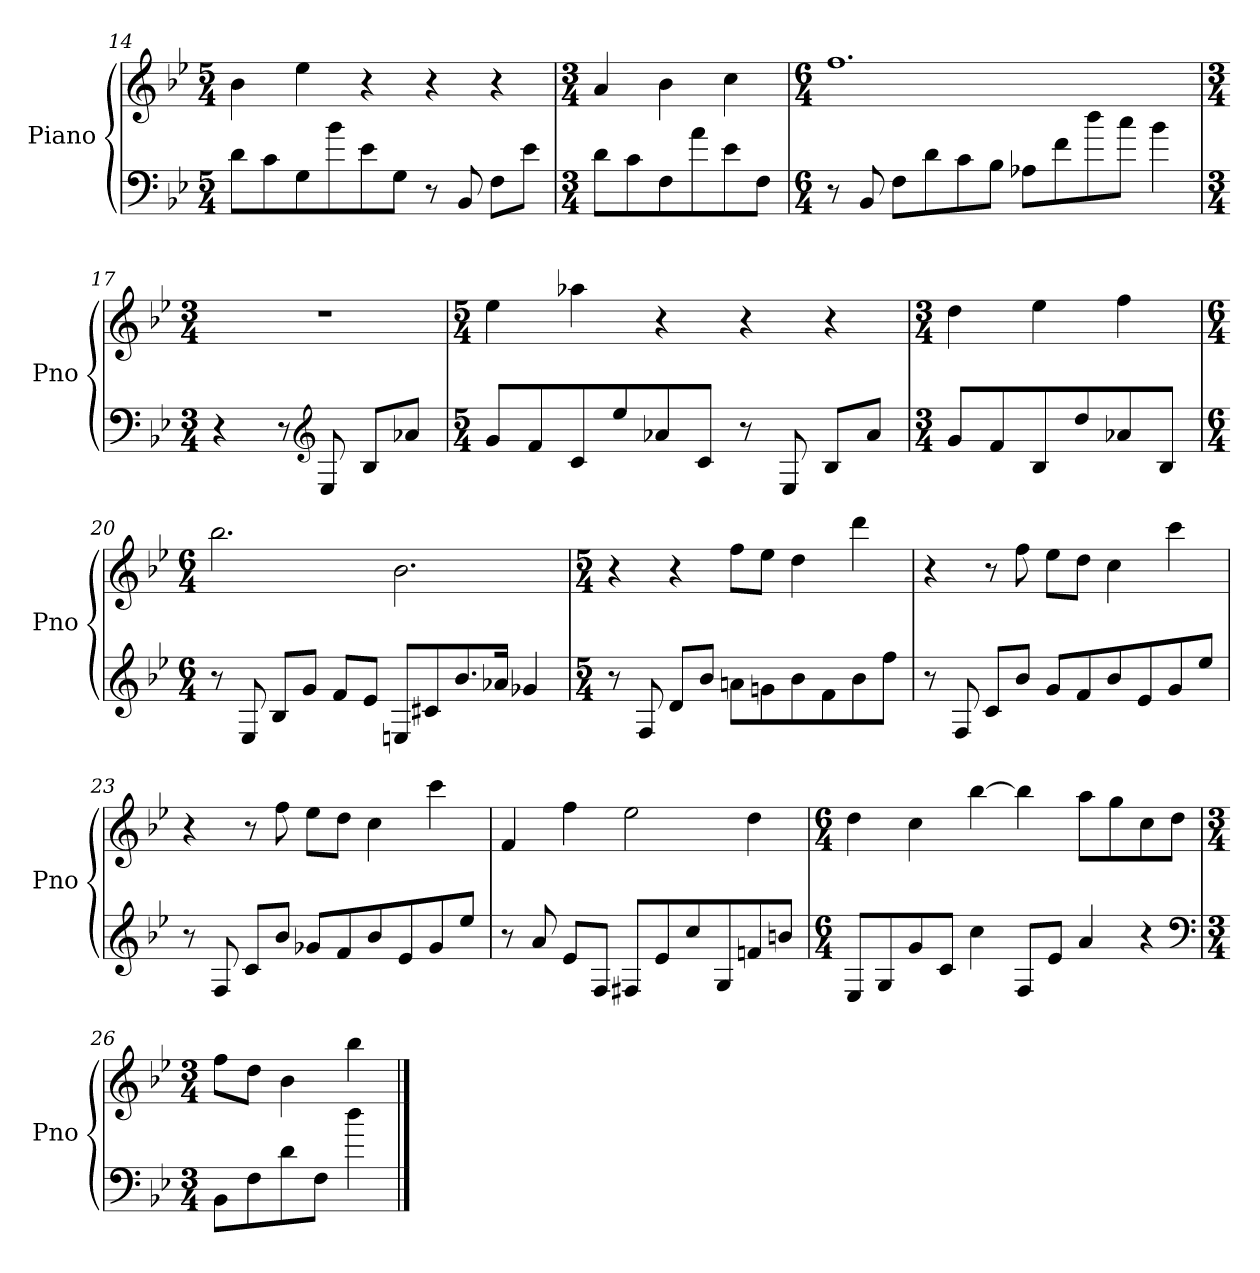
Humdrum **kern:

**kern	**kern
*part1	*part1
*staff2	*staff1
*I"Piano	*
*I'Pno	*
*clefF4	*clefG2
*k[b-e-]	*k[b-e-]
*B-:	*B-:
*M5/4	*M5/4
=14	=14
8dL	4b-
8c	.
8G	4ee-
8b-	.
8e-	4r
8GJ	.
8r	4r
8BB-	.
8FL	4r
8e-J	.
=15	=15
*M3/4	*M3/4
8dL	4a
8c	.
8F	4b-
8a	.
8e-	4cc
8FJ	.
=16	=16
*M6/4	*M6/4
8r	1.ff
8BB-	.
8FL	.
8d	.
8c	.
8B-J	.
8A-XL	.
8f	.
8dd	.
8ccJ	.
4b-	.
=17	=17
*M3/4	*M3/4
4r	2.r
8r	.
*clefG2	*
8E-	.
8B-L	.
8a-XJ	.
=18	=18
*M5/4	*M5/4
8gL	4ee-
8f	.
8c	4aa-X
8ee-	.
8a-X	4r
8cJ	.
8r	4r
8E-	.
8B-L	4r
8a-J	.
=19	=19
*M3/4	*M3/4
8gL	4dd
8f	.
8B-	4ee-
8dd	.
8a-X	4ff
8B-J	.
=20	=20
*M6/4	*M6/4
8r	2.bb-
8E-	.
8B-L	.
8gJ	.
8fL	.
8e-J	.
8EnL	2.b-
8c#X	.
8.b-	.
16a-XJk	.
4g-X	.
=21	=21
*M5/4	*M5/4
8r	4r
8F	.
8dL	4r
8b-J	.
8anL	8ffL
8gn	8ee-J
8b-	4dd
8f	.
8b-	4ddd
8ffJ	.
=22	=22
8r	4r
8F	.
8cL	8r
8b-J	8ff
8gL	8ee-L
8f	8ddJ
8b-	4cc
8e-	.
8g	4ccc
8ee-J	.
=23	=23
8r	4r
8F	.
8cL	8r
8b-J	8ff
8g-XL	8ee-L
8f	8ddJ
8b-	4cc
8e-	.
8g-	4ccc
8ee-J	.
=24	=24
8r	4f
8a	.
8e-L	4ff
8FJ	.
8F#XL	2ee-
8e-	.
8cc	.
8G	.
8fn	4dd
8bnJ	.
=25	=25
*M6/4	*M6/4
8E-L	4dd
8G	.
8g	4cc
8cJ	.
4cc	[4bb-
8FL	4bb-]
8e-J	.
4a	8aaL
.	8gg
4r	8cc
.	8ddJ
*clefF4	*
=26	=26
*M3/4	*M3/4
8BB-L	8ffL
8F	8ddJ
8d	4b-
8FJ	.
4dd	4bb-
==	==
*-	*-
